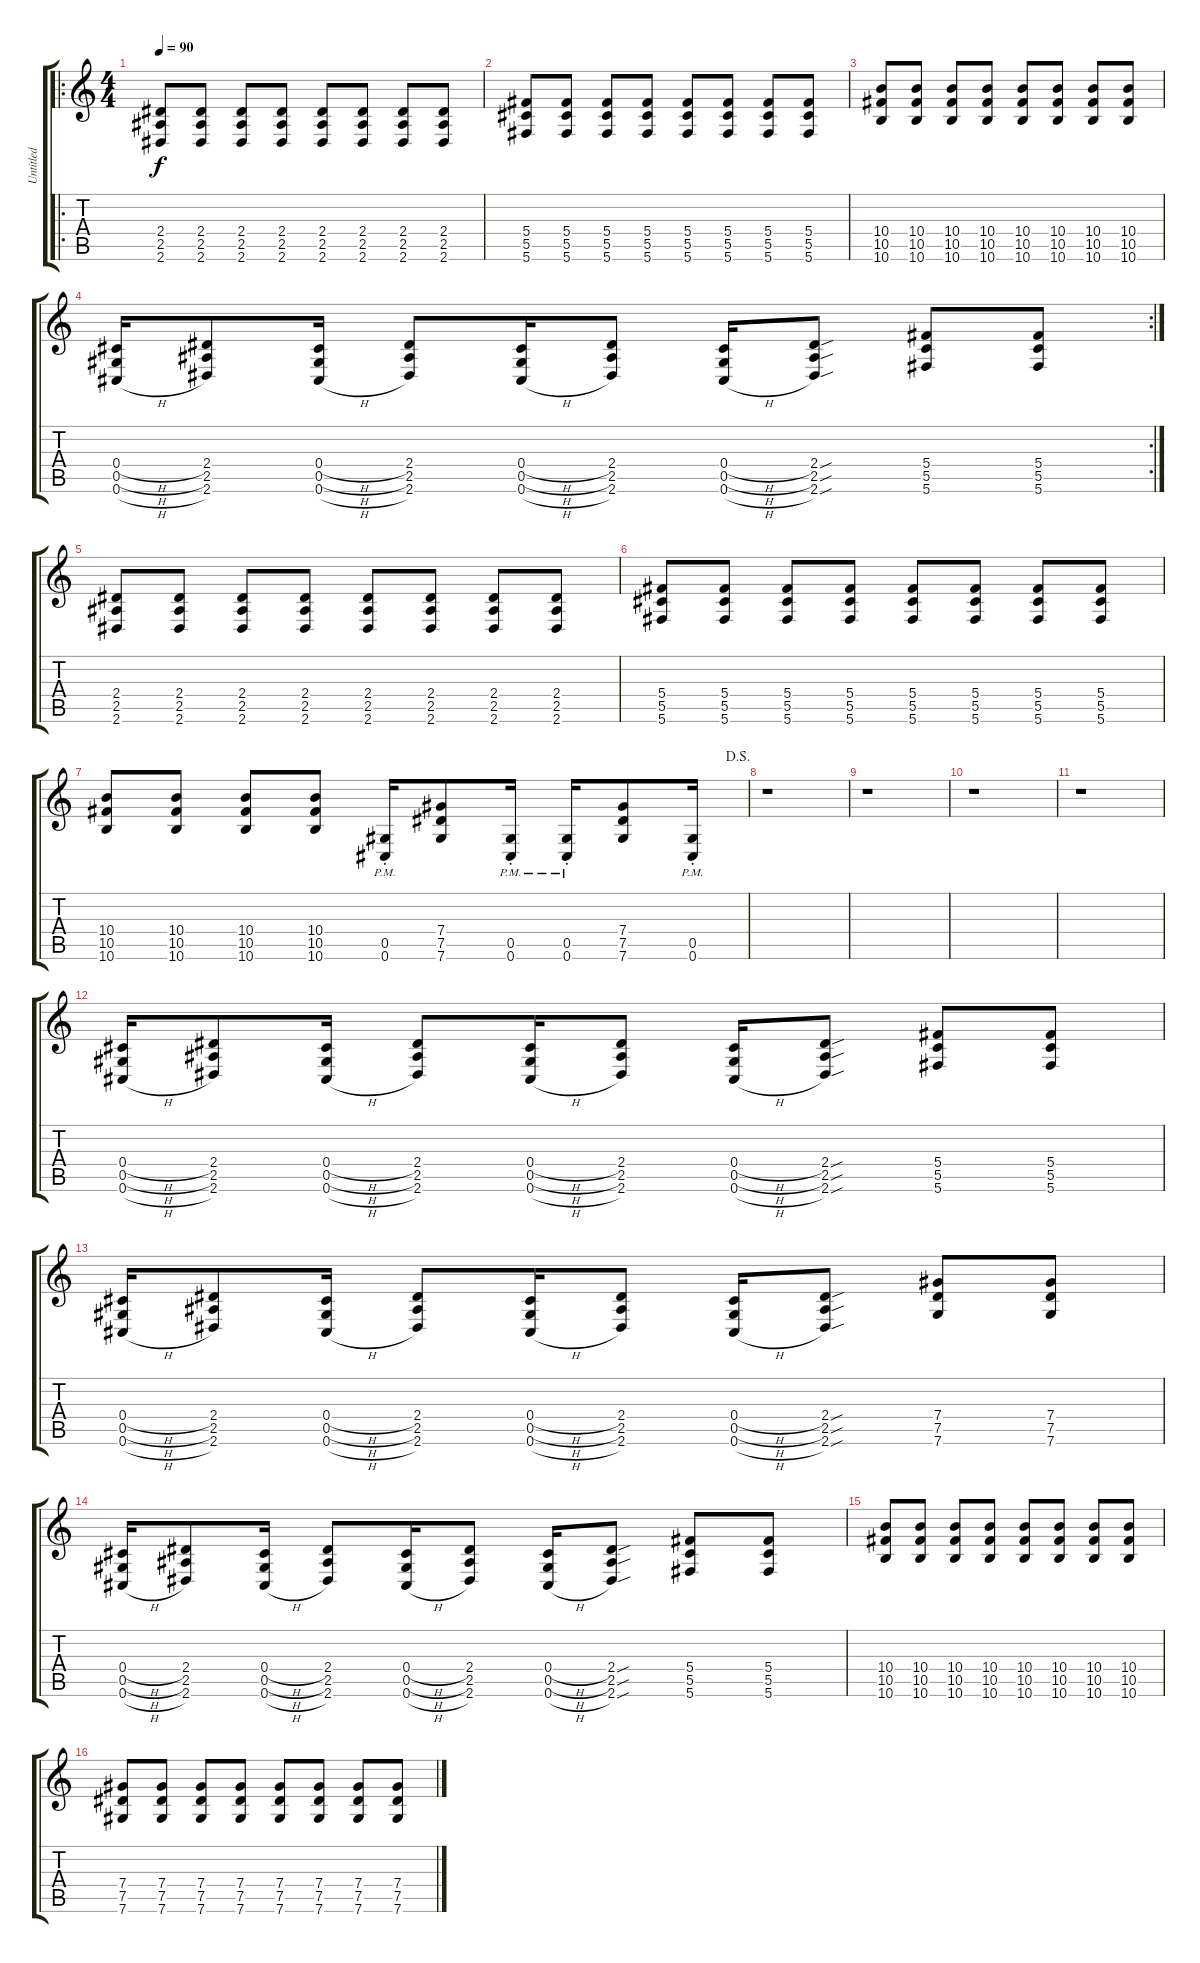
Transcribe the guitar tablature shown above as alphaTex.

\track ("Untitled" "Untitled") {instrument distortionguitar}
\staff {score tabs}
\tuning (Eb4 Bb3 Gb3 Db3 Ab2 Db2) {hide}
\ro
\ts (4 4)
\tempo 90
\clef g2
\ks c
(2.4 2.5 2.6).8{dy f} (2.4 2.5 2.6).8 (2.4 2.5 2.6).8 (2.4 2.5 2.6).8 (2.4 2.5 2.6).8 (2.4 2.5 2.6).8 (2.4 2.5 2.6).8 (2.4 2.5 2.6).8 |
(5.4 5.5 5.6).8 (5.4 5.5 5.6).8 (5.4 5.5 5.6).8 (5.4 5.5 5.6).8 (5.4 5.5 5.6).8 (5.4 5.5 5.6).8 (5.4 5.5 5.6).8 (5.4 5.5 5.6).8 |
(10.4 10.5 10.6).8 (10.4 10.5 10.6).8 (10.4 10.5 10.6).8 (10.4 10.5 10.6).8 (10.4 10.5 10.6).8 (10.4 10.5 10.6).8 (10.4 10.5 10.6).8 (10.4 10.5 10.6).8 |
\rc 2
(0.4{h} 0.5{h} 0.6{h}).16 (2.4 2.5 2.6).8 (0.4{h} 0.5{h} 0.6{h}).16 (2.4 2.5 2.6).8 (0.4{h} 0.5{h} 0.6{h}).16 (2.4 2.5 2.6).8 (0.4{h} 0.5{h} 0.6{h}).16 (2.4{sou} 2.5{sou} 2.6{sou}).8 (5.4 5.5 5.6).8 (5.4 5.5 5.6).8 |
(2.4 2.5 2.6).8 (2.4 2.5 2.6).8 (2.4 2.5 2.6).8 (2.4 2.5 2.6).8 (2.4 2.5 2.6).8 (2.4 2.5 2.6).8 (2.4 2.5 2.6).8 (2.4 2.5 2.6).8 |
(5.4 5.5 5.6).8 (5.4 5.5 5.6).8 (5.4 5.5 5.6).8 (5.4 5.5 5.6).8 (5.4 5.5 5.6).8 (5.4 5.5 5.6).8 (5.4 5.5 5.6).8 (5.4 5.5 5.6).8 |
\jump dalsegno
(10.4 10.5 10.6).8 (10.4 10.5 10.6).8 (10.4 10.5 10.6).8 (10.4 10.5 10.6).8 (0.5{pm st} 0.6{pm st}).16 (7.4 7.5 7.6).8 (0.5{pm st} 0.6{pm st}).16 (0.5{pm st} 0.6{pm st}).16 (7.4 7.5 7.6).8 (0.5{pm st} 0.6{pm st}).16 |
r.1 |
r.1 |
r.1 |
r.1 |
(0.4{h} 0.5{h} 0.6{h}).16 (2.4 2.5 2.6).8 (0.4{h} 0.5{h} 0.6{h}).16 (2.4 2.5 2.6).8 (0.4{h} 0.5{h} 0.6{h}).16 (2.4 2.5 2.6).8 (0.4{h} 0.5{h} 0.6{h}).16 (2.4{sou} 2.5{sou} 2.6{sou}).8 (5.4 5.5 5.6).8 (5.4 5.5 5.6).8 |
(0.4{h} 0.5{h} 0.6{h}).16 (2.4 2.5 2.6).8 (0.4{h} 0.5{h} 0.6{h}).16 (2.4 2.5 2.6).8 (0.4{h} 0.5{h} 0.6{h}).16 (2.4 2.5 2.6).8 (0.4{h} 0.5{h} 0.6{h}).16 (2.4{sou} 2.5{sou} 2.6{sou}).8 (7.4 7.5 7.6).8 (7.4 7.5 7.6).8 |
(0.4{h} 0.5{h} 0.6{h}).16 (2.4 2.5 2.6).8 (0.4{h} 0.5{h} 0.6{h}).16 (2.4 2.5 2.6).8 (0.4{h} 0.5{h} 0.6{h}).16 (2.4 2.5 2.6).8 (0.4{h} 0.5{h} 0.6{h}).16 (2.4{sou} 2.5{sou} 2.6{sou}).8 (5.4 5.5 5.6).8 (5.4 5.5 5.6).8 |
(10.4 10.5 10.6).8 (10.4 10.5 10.6).8 (10.4 10.5 10.6).8 (10.4 10.5 10.6).8 (10.4 10.5 10.6).8 (10.4 10.5 10.6).8 (10.4 10.5 10.6).8 (10.4 10.5 10.6).8 |
(7.4 7.5 7.6).8 (7.4 7.5 7.6).8 (7.4 7.5 7.6).8 (7.4 7.5 7.6).8 (7.4 7.5 7.6).8 (7.4 7.5 7.6).8 (7.4 7.5 7.6).8 (7.4 7.5 7.6).8
